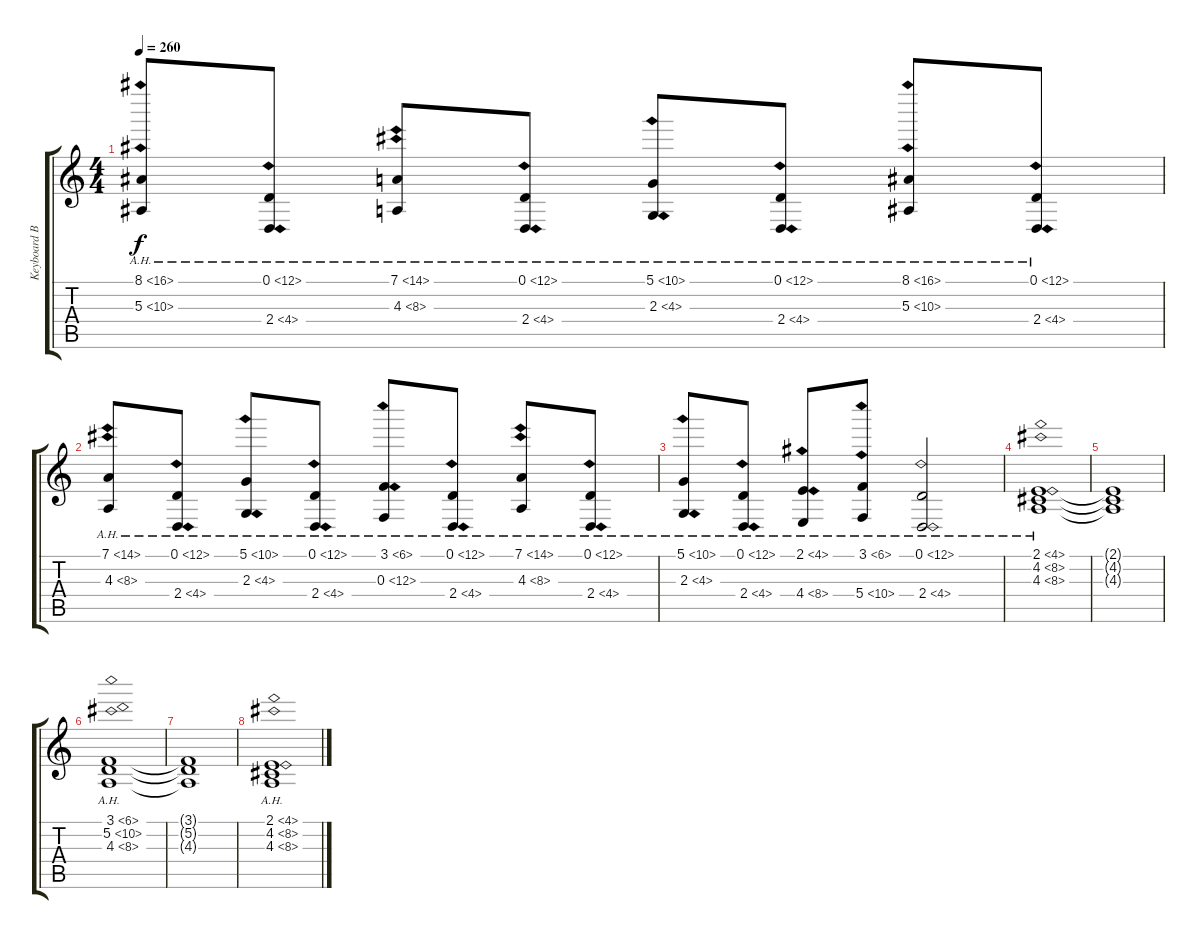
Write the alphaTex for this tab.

\track ("Keyboard Background" "Keyboard B") {instrument stringensemble1}
\staff {score tabs}
\tuning (D4 A3 F3 C3 G2 D2) {hide}
\ts (4 4)
\tempo 260
\clef g2
\ks c
(8.1{ah 8} 5.3{ah 5}).8{dy f} (0.1{ah 12} 2.4{ah 2}).8 (7.1{ah 7} 4.3{ah 4}).8 (0.1{ah 12} 2.4{ah 2}).8 (5.1{ah 5} 2.3{ah 2}).8 (0.1{ah 12} 2.4{ah 2}).8 (8.1{ah 8} 5.3{ah 5}).8 (0.1{ah 12} 2.4{ah 2}).8 |
(7.1{ah 7} 4.3{ah 4}).8 (0.1{ah 12} 2.4{ah 2}).8 (5.1{ah 5} 2.3{ah 2}).8 (0.1{ah 12} 2.4{ah 2}).8 (3.1{ah 3} 0.3{ah 12}).8 (0.1{ah 12} 2.4{ah 2}).8 (7.1{ah 7} 4.3{ah 4}).8 (0.1{ah 12} 2.4{ah 2}).8 |
(5.1{ah 5} 2.3{ah 2}).8 (0.1{ah 12} 2.4{ah 2}).8 (2.1{ah 2} 4.4{ah 4}).8 (3.1{ah 3} 5.4{ah 5}).8 (0.1{ah 12} 2.4{ah 2}).2 |
(2.1{ah 2} 4.2{ah 4} 4.3{ah 4}).1{volume 10} |
(2.1{t} 4.2{t} 4.3{t}).1 |
(3.1{ah 3} 5.2{ah 5} 4.3{ah 4}).1 |
(3.1{t} 5.2{t} 4.3{t}).1 |
(2.1{ah 2} 4.2{ah 4} 4.3{ah 4}).1
